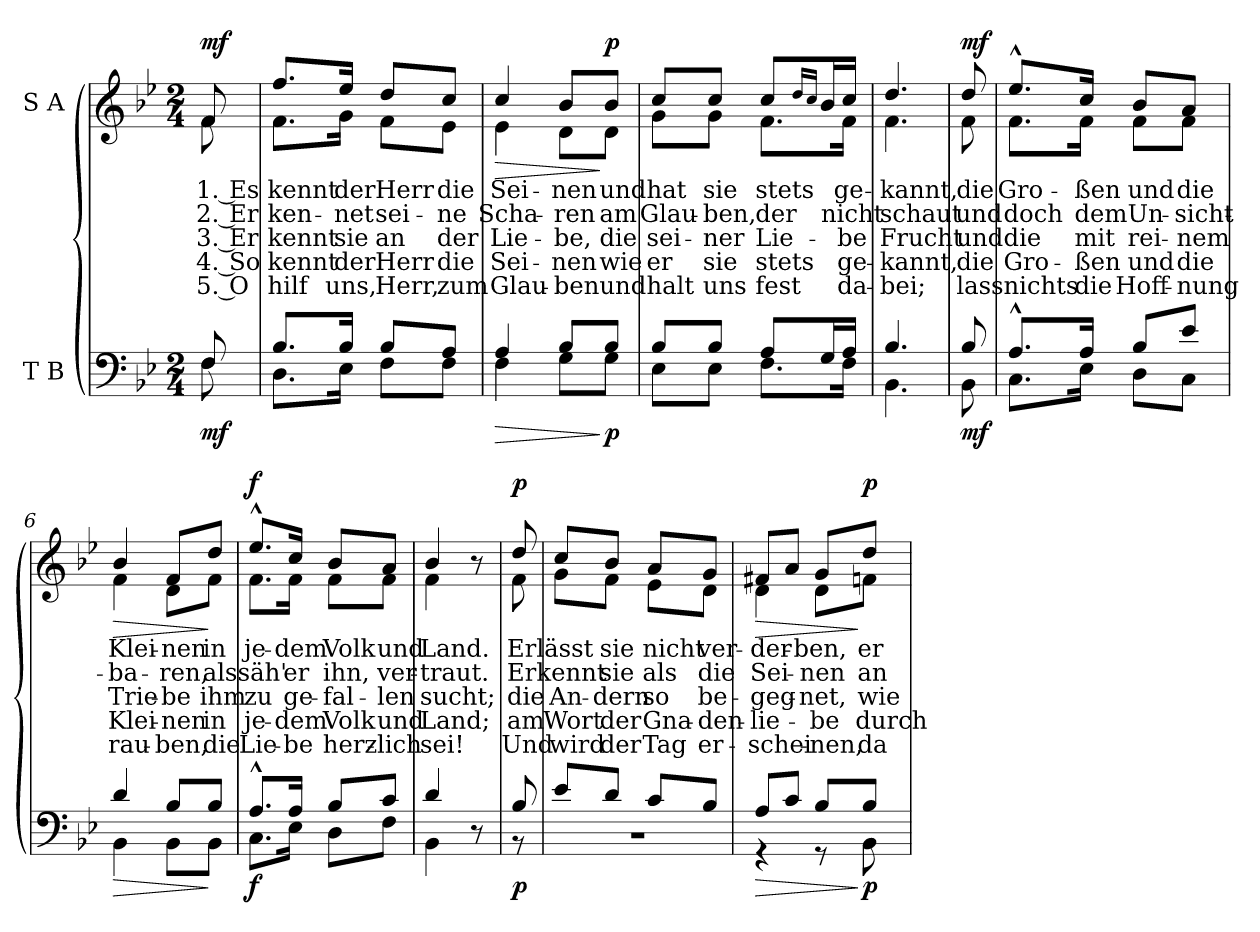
**kern	**dynam	**kern	**text	**text	**text	**text	**text	**dynam
*part2	*part2	*part1	*part1	*part1	*part1	*part1	*part1	*part1
*staff2	*staff2	*staff1	*staff1	*staff1	*staff1	*staff1	*staff1	*staff1
*I"T B	*	*I"S A	*	*	*	*	*	*
*clefF4	*	*clefG2	*	*	*	*	*	*
*k[b-e-]	*	*k[b-e-]	*	*	*	*	*	*
*M2/4	*	*M2/4	*	*	*	*	*	*
=	=	=	=	=	=	=	=	=
*^	*	*	*	*	*	*	*	*
!	!	!	!LO:TX:a:B:t=Mäßig bewegt	!	!	!	!	!	!
!	!	!LO:DY:b	!	!LO:LY:b	!LO:LY:b	!LO:LY:b	!LO:LY:b	!LO:LY:b	!LO:DY:b
*	*	*	*^	*	*	*	*	*	*
8F/	8F\	mf	8f/	8f\	1. Es	2. Er	3. Er	4. So	5. O	mf
=1	=1	=1	=1	=1	=1	=1	=1	=1	=1	=1
!	!	!	!	!	!LO:LY:b	!LO:LY:b	!LO:LY:b	!LO:LY:b	!LO:LY:b	!
8.B-/L	8.D\L	.	8.ff/L	8.f\L	kennt	ken-	kennt	kennt	hilf	.
!	!	!	!	!	!LO:LY:b	!LO:LY:b	!LO:LY:b	!LO:LY:b	!LO:LY:b	!
16B-/Jk	16E-\Jk	.	16ee-/Jk	16g\Jk	der	-net	sie	der	uns,	.
!	!	!	!	!	!LO:LY:b	!LO:LY:b	!LO:LY:b	!LO:LY:b	!LO:LY:b	!
8B-/L	8F\L	.	8dd/L	8f\L	Herr	sei-	an	Herr	Herr,	.
!	!	!	!	!	!LO:LY:b	!LO:LY:b	!LO:LY:b	!LO:LY:b	!LO:LY:b	!
8A/J	8F\J	.	8cc/J	8e-\J	die	-ne	der	die	zum	.
=2	=2	=2	=2	=2	=2	=2	=2	=2	=2	=2
!	!	!LO:HP:b	!	!	!LO:LY:b	!LO:LY:b	!LO:LY:b	!LO:LY:b	!LO:LY:b	!LO:HP:b
4A/	4F\	>	4cc/	4e-\	Sei-	Scha-	Lie-	Sei-	Glau-	>
!	!	!	!	!	!LO:LY:b	!LO:LY:b	!LO:LY:b	!LO:LY:b	!LO:LY:b	!
8B-/L	8G\L	.	8b-/L	8d\L	-nen	-ren	-be,	-nen	-ben	.
!	!	!LO:DY:n=1:b	!	!	!LO:LY:b	!LO:LY:b	!LO:LY:b	!LO:LY:b	!LO:LY:b	!LO:DY:n=1:b
8B-/J	8G\J	] p	8b-/J	8d\J	und	am	die	wie	und	] p
=3	=3	=3	=3	=3	=3	=3	=3	=3	=3	=3
!	!	!	!	!	!LO:LY:b	!LO:LY:b	!LO:LY:b	!LO:LY:b	!LO:LY:b	!
8B-/L	8E-\L	.	8cc/L	8g\L	hat	Glau-	sei-	er	halt	.
!	!	!	!	!	!LO:LY:b	!LO:LY:b	!LO:LY:b	!LO:LY:b	!LO:LY:b	!
8B-/J	8E-\J	.	8cc/J	8g\J	sie	-ben,	-ner	sie	uns	.
!	!	!	!	!	!LO:LY:b	!LO:LY:b	!LO:LY:b	!LO:LY:b	!LO:LY:b	!
8A/L	8.F\L	.	8cc/L	8.f\L	stets	der	Lie-	stets	fest	.
.	.	.	16qdd/LL	.	.	.	.	.	.	.
.	.	.	16qcc/JJ	.	.	.	.	.	.	.
16G/L	.	.	16b-/L	.	.	.	.	.	.	.
!	!	!	!	!	!LO:LY:b	!LO:LY:b	!LO:LY:b	!LO:LY:b	!LO:LY:b	!
16A/JJ	16F\Jk	.	16cc/JJ	16f\Jk	ge-	nicht	-be	ge-	da-	.
=4	=4	=4	=4	=4	=4	=4	=4	=4	=4	=4
!	!	!	!	!	!LO:LY:b	!LO:LY:b	!LO:LY:b	!LO:LY:b	!LO:LY:b	!
4.B-/	4.BB-\	.	4.dd/	4.f\	-kannt,	schaut	Frucht	-kannt,	-bei;	.
!!LO:LB:g=z	!!
=4X1	=4X1	=4X1	=4X1	=4X1	=4X1	=4X1	=4X1	=4X1	=4X1	=4X1
!	!	!LO:DY:b	!	!	!LO:LY:b	!LO:LY:b	!LO:LY:b	!LO:LY:b	!LO:LY:b	!LO:DY:b
8B-/	8BB-\	mf	8dd/	8f\	die	und	und	die	lass	mf
=5	=5	=5	=5	=5	=5	=5	=5	=5	=5	=5
!	!	!	!	!	!LO:LY:b	!LO:LY:b	!LO:LY:b	!LO:LY:b	!LO:LY:b	!
8.A^^/L	8.C\L	.	8.ee-^^/L	8.f\L	Gro-	doch	die	Gro-	nichts	.
!	!	!	!	!	!LO:LY:b	!LO:LY:b	!LO:LY:b	!LO:LY:b	!LO:LY:b	!
16A/Jk	16E-\Jk	.	16cc/Jk	16f\Jk	-ßen	dem	mit	-ßen	die	.
!	!	!	!	!	!LO:LY:b	!LO:LY:b	!LO:LY:b	!LO:LY:b	!LO:LY:b	!
8B-/L	8D\L	.	8b-/L	8f\L	und	Un-	rei-	und	Hoff-	.
!	!	!	!	!	!LO:LY:b	!LO:LY:b	!LO:LY:b	!LO:LY:b	!LO:LY:b	!
8e-/J	8C\J	.	8a/J	8f\J	die	-sicht-	-nem	die	-nung	.
=6	=6	=6	=6	=6	=6	=6	=6	=6	=6	=6
!	!	!LO:HP:b	!	!	!LO:LY:b	!LO:LY:b	!LO:LY:b	!LO:LY:b	!LO:LY:b	!LO:HP:b
4d/	4BB-\	>	4b-/	4f\	Klei-	-ba-	Trie-	Klei-	rau-	>
!	!	!	!	!	!LO:LY:b	!LO:LY:b	!LO:LY:b	!LO:LY:b	!LO:LY:b	!
8B-/L	8BB-\L	.	8f/L	8d\L	-nen	-ren,	-be	-nen	-ben,	.
!	!	!	!	!	!LO:LY:b	!LO:LY:b	!LO:LY:b	!LO:LY:b	!LO:LY:b	!
8B-/J	8BB-\J	]	8dd/J	8f\J	in	als	ihm	in	die	]
=7	=7	=7	=7	=7	=7	=7	=7	=7	=7	=7
!	!	!LO:DY:b	!	!	!LO:LY:b	!LO:LY:b	!LO:LY:b	!LO:LY:b	!LO:LY:b	!LO:DY:b
8.A^^/L	8.C\L	f	8.ee-^^/L	8.f\L	je-	säh'	zu	je-	Lie-	f
!	!	!	!	!	!LO:LY:b	!LO:LY:b	!LO:LY:b	!LO:LY:b	!LO:LY:b	!
16A/Jk	16E-\Jk	.	16cc/Jk	16f\Jk	-dem	er	ge-	-dem	-be	.
!	!	!	!	!	!LO:LY:b	!LO:LY:b	!LO:LY:b	!LO:LY:b	!LO:LY:b	!
8B-/L	8D\L	.	8b-/L	8f\L	Volk	ihn,	-fal-	Volk	herz-	.
!	!	!	!	!	!LO:LY:b	!LO:LY:b	!LO:LY:b	!LO:LY:b	!LO:LY:b	!
8c/J	8F\J	.	8a/J	8f\J	und	ver-	-len	und	-lich	.
=8	=8	=8	=8	=8	=8	=8	=8	=8	=8	=8
!	!	!	!	!	!LO:LY:b	!LO:LY:b	!LO:LY:b	!LO:LY:b	!LO:LY:b	!
4d/	4BB-\	.	4b-/	4f\	Land.	-traut.	sucht;	Land;	sei!	.
8r	8ryy	.	8r	8ryy	.	.	.	.	.	.
!!LO:PB:g=z	!!
=8X2	=8X2	=8X2	=8X2	=8X2	=8X2	=8X2	=8X2	=8X2	=8X2	=8X2
!	!	!LO:DY:b	!	!	!LO:LY:b	!LO:LY:b	!LO:LY:b	!LO:LY:b	!LO:LY:b	!LO:DY:b
8B-/	8r	p	8dd/	8f\	Er	Er	die	am	Und	p
=9	=9	=9	=9	=9	=9	=9	=9	=9	=9	=9
!	!	!	!	!	!LO:LY:b	!LO:LY:b	!LO:LY:b	!LO:LY:b	!LO:LY:b	!
8e-/L	2r	.	8cc/L	8g\L	lässt	kennt	An-	Wort	wird	.
!	!	!	!	!	!LO:LY:b	!LO:LY:b	!LO:LY:b	!LO:LY:b	!LO:LY:b	!
8d/J	.	.	8b-/J	8f\J	sie	sie	-dern	der	der	.
!	!	!	!	!	!LO:LY:b	!LO:LY:b	!LO:LY:b	!LO:LY:b	!LO:LY:b	!
8c/L	.	.	8a/L	8e-\L	nicht	als	so	Gna-	Tag	.
!	!	!	!	!	!LO:LY:b	!LO:LY:b	!LO:LY:b	!LO:LY:b	!LO:LY:b	!
8B-/J	.	.	8g/J	8d\J	ver-	die	be-	-den-	er-	.
=10	=10	=10	=10	=10	=10	=10	=10	=10	=10	=10
!	!	!LO:HP:b	!	!	!LO:LY:b	!LO:LY:b	!LO:LY:b	!LO:LY:b	!LO:LY:b	!LO:HP:b
8A/L	4r	>	8f#X/L	4d\	-der-	Sei-	-geg-	-lie-	-schei-	>
8c/J	.	.	8a/J	.	.	.	.	.	.	.
!	!	!	!	!	!LO:LY:b	!LO:LY:b	!LO:LY:b	!LO:LY:b	!LO:LY:b	!
8B-/L	8r	.	8g/L	8d\L	-ben,	-nen	-net,	-be	-nen,	.
!	!	!LO:DY:n=1:b	!	!	!LO:LY:b	!LO:LY:b	!LO:LY:b	!LO:LY:b	!LO:LY:b	!LO:DY:n=1:b
8B-/J	8BB-\	] p	8dd/J	8fn\J	er	an	wie	durch	da	] p
*v	*v	*	*	*	*	*	*	*	*	*
*	*	*v	*v	*	*	*	*	*	*
=	=	=	=	=	=	=	=	=
*-	*-	*-	*-	*-	*-	*-	*-	*-
